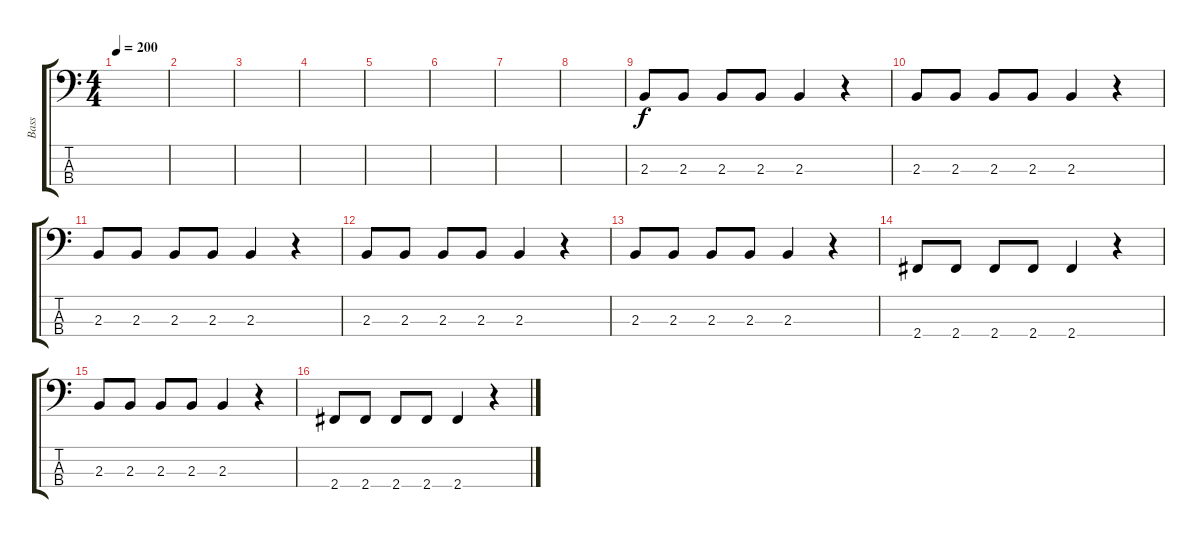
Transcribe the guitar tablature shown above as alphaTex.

\track ("Bass" "Bass") {instrument electricbasspick}
\staff {score tabs}
\tuning (G2 D2 A1 E1) {hide}
\ts (4 4)
\tempo 200
\clef f4
\ks c
|
|
|
|
|
|
|
|
2.3.8 2.3.8 2.3.8 2.3.8 2.3.4 r.4 |
2.3.8 2.3.8 2.3.8 2.3.8 2.3.4 r.4 |
2.3.8 2.3.8 2.3.8 2.3.8 2.3.4 r.4 |
2.3.8 2.3.8 2.3.8 2.3.8 2.3.4 r.4 |
2.3.8 2.3.8 2.3.8 2.3.8 2.3.4 r.4 |
2.4.8 2.4.8 2.4.8 2.4.8 2.4.4 r.4 |
2.3.8 2.3.8 2.3.8 2.3.8 2.3.4 r.4 |
2.4.8 2.4.8 2.4.8 2.4.8 2.4.4 r.4
